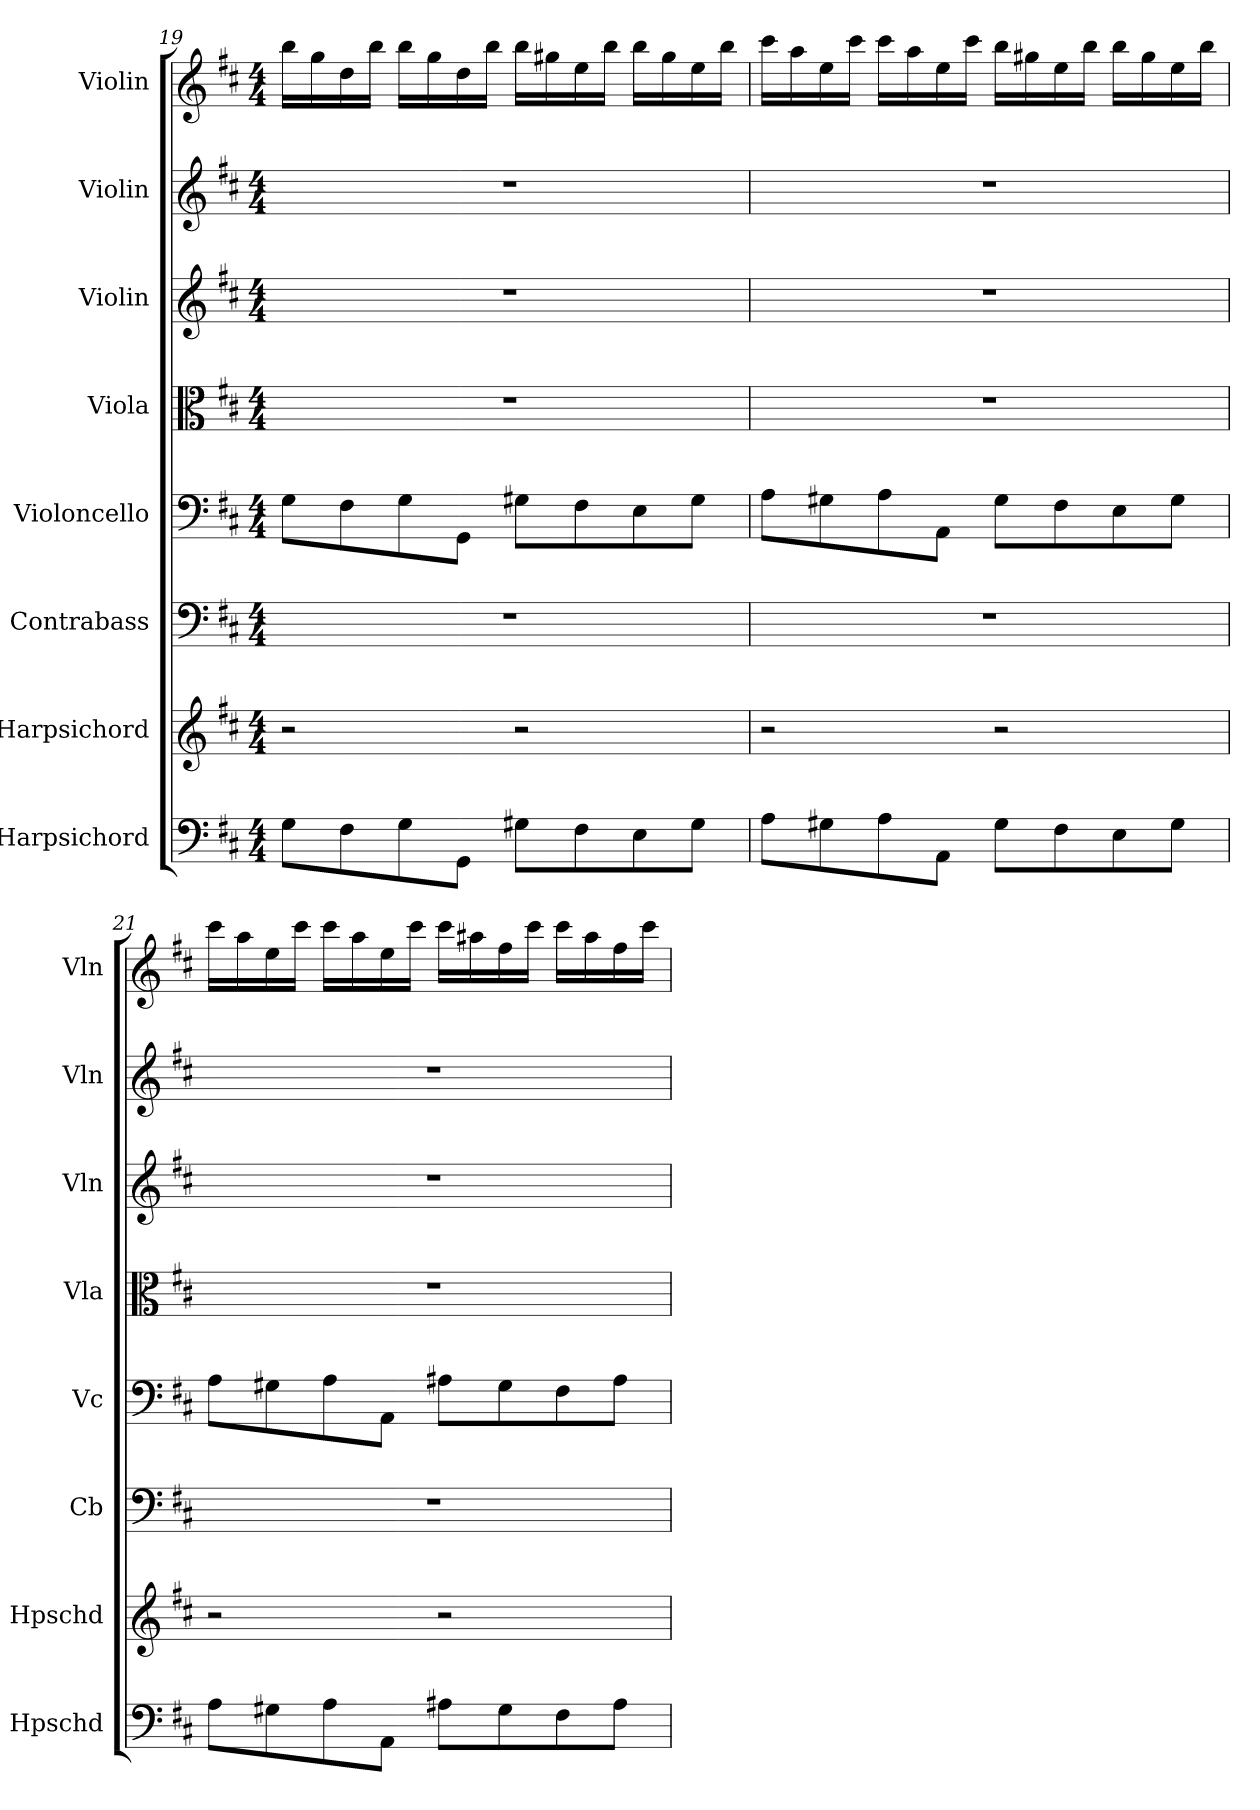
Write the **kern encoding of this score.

**kern	**kern	**kern	**kern	**kern	**kern	**kern	**kern
*part8	*part7	*part6	*part5	*part4	*part3	*part2	*part1
*staff8	*staff7	*staff6	*staff5	*staff4	*staff3	*staff2	*staff1
*I"Harpsichord	*I"Harpsichord	*I"Contrabass	*I"Violoncello	*I"Viola	*I"Violin	*I"Violin	*I"Violin
*I'Hpschd	*I'Hpschd	*I'Cb	*I'Vc	*I'Vla	*I'Vln	*I'Vln	*I'Vln
*clefF4	*clefG2	*clefF4	*clefF4	*clefC3	*clefG2	*clefG2	*clefG2
*k[f#c#]	*k[f#c#]	*k[f#c#]	*k[f#c#]	*k[f#c#]	*k[f#c#]	*k[f#c#]	*k[f#c#]
*M4/4	*M4/4	*M4/4	*M4/4	*M4/4	*M4/4	*M4/4	*M4/4
=19	=19	=19	=19	=19	=19	=19	=19
8G\L	2r	1r	8G\L	1r	1r	1r	16bb\LL
.	.	.	.	.	.	.	16gg\
8F#\	.	.	8F#\	.	.	.	16dd\
.	.	.	.	.	.	.	16bb\JJ
8G\	.	.	8G\	.	.	.	16bb\LL
.	.	.	.	.	.	.	16gg\
8GG\J	.	.	8GG\J	.	.	.	16dd\
.	.	.	.	.	.	.	16bb\JJ
8G#X\L	2r	.	8G#X\L	.	.	.	16bb\LL
.	.	.	.	.	.	.	16gg#X\
8F#\	.	.	8F#\	.	.	.	16ee\
.	.	.	.	.	.	.	16bb\JJ
8E\	.	.	8E\	.	.	.	16bb\LL
.	.	.	.	.	.	.	16gg#\
8G#\J	.	.	8G#\J	.	.	.	16ee\
.	.	.	.	.	.	.	16bb\JJ
=20	=20	=20	=20	=20	=20	=20	=20
8A\L	2r	1r	8A\L	1r	1r	1r	16ccc#\LL
.	.	.	.	.	.	.	16aa\
8G#X\	.	.	8G#X\	.	.	.	16ee\
.	.	.	.	.	.	.	16ccc#\JJ
8A\	.	.	8A\	.	.	.	16ccc#\LL
.	.	.	.	.	.	.	16aa\
8AA\J	.	.	8AA\J	.	.	.	16ee\
.	.	.	.	.	.	.	16ccc#\JJ
8G#\L	2r	.	8G#\L	.	.	.	16bb\LL
.	.	.	.	.	.	.	16gg#X\
8F#\	.	.	8F#\	.	.	.	16ee\
.	.	.	.	.	.	.	16bb\JJ
8E\	.	.	8E\	.	.	.	16bb\LL
.	.	.	.	.	.	.	16gg#\
8G#\J	.	.	8G#\J	.	.	.	16ee\
.	.	.	.	.	.	.	16bb\JJ
=21	=21	=21	=21	=21	=21	=21	=21
8A\L	2r	1r	8A\L	1r	1r	1r	16ccc#\LL
.	.	.	.	.	.	.	16aa\
8G#X\	.	.	8G#X\	.	.	.	16ee\
.	.	.	.	.	.	.	16ccc#\JJ
8A\	.	.	8A\	.	.	.	16ccc#\LL
.	.	.	.	.	.	.	16aa\
8AA\J	.	.	8AA\J	.	.	.	16ee\
.	.	.	.	.	.	.	16ccc#\JJ
8A#X\L	2r	.	8A#X\L	.	.	.	16ccc#\LL
.	.	.	.	.	.	.	16aa#X\
8G#\	.	.	8G#\	.	.	.	16ff#\
.	.	.	.	.	.	.	16ccc#\JJ
8F#\	.	.	8F#\	.	.	.	16ccc#\LL
.	.	.	.	.	.	.	16aa#\
8A#\J	.	.	8A#\J	.	.	.	16ff#\
.	.	.	.	.	.	.	16ccc#\JJ
=	=	=	=	=	=	=	=
*-	*-	*-	*-	*-	*-	*-	*-
